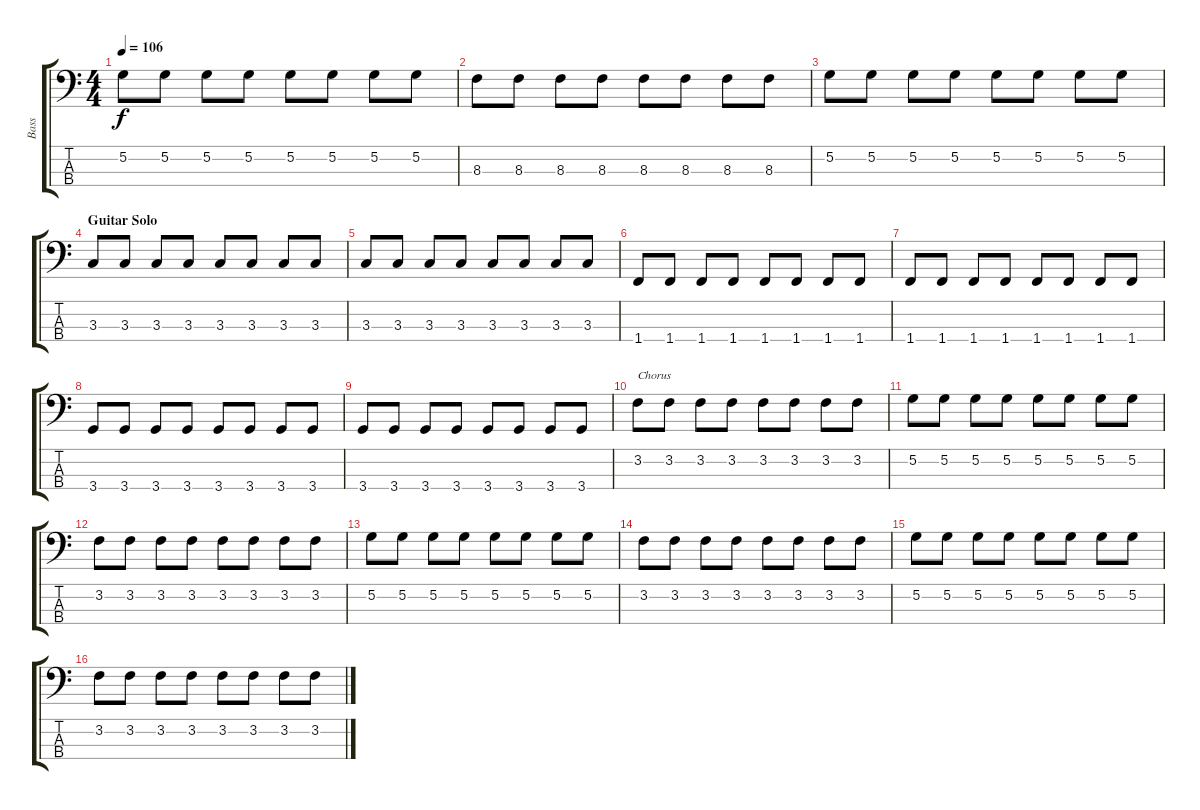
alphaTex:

\track ("Bass" "Bass") {instrument electricbassfinger}
\staff {score tabs}
\tuning (G2 D2 A1 E1) {hide}
\ts (4 4)
\tempo 106
\clef f4
\ks c
5.2.8{dy f} 5.2.8 5.2.8 5.2.8 5.2.8 5.2.8 5.2.8 5.2.8 |
8.3.8 8.3.8 8.3.8 8.3.8 8.3.8 8.3.8 8.3.8 8.3.8 |
5.2.8 5.2.8 5.2.8 5.2.8 5.2.8 5.2.8 5.2.8 5.2.8 |
\section ("" "Guitar Solo")
3.3.8 3.3.8 3.3.8 3.3.8 3.3.8 3.3.8 3.3.8 3.3.8 |
3.3.8 3.3.8 3.3.8 3.3.8 3.3.8 3.3.8 3.3.8 3.3.8 |
1.4.8 1.4.8 1.4.8 1.4.8 1.4.8 1.4.8 1.4.8 1.4.8 |
1.4.8 1.4.8 1.4.8 1.4.8 1.4.8 1.4.8 1.4.8 1.4.8 |
3.4.8 3.4.8 3.4.8 3.4.8 3.4.8 3.4.8 3.4.8 3.4.8 |
3.4.8 3.4.8 3.4.8 3.4.8 3.4.8 3.4.8 3.4.8 3.4.8 |
3.2.8{txt "Chorus"} 3.2.8 3.2.8 3.2.8 3.2.8 3.2.8 3.2.8 3.2.8 |
5.2.8 5.2.8 5.2.8 5.2.8 5.2.8 5.2.8 5.2.8 5.2.8 |
3.2.8 3.2.8 3.2.8 3.2.8 3.2.8 3.2.8 3.2.8 3.2.8 |
5.2.8 5.2.8 5.2.8 5.2.8 5.2.8 5.2.8 5.2.8 5.2.8 |
3.2.8 3.2.8 3.2.8 3.2.8 3.2.8 3.2.8 3.2.8 3.2.8 |
5.2.8 5.2.8 5.2.8 5.2.8 5.2.8 5.2.8 5.2.8 5.2.8 |
3.2.8 3.2.8 3.2.8 3.2.8 3.2.8 3.2.8 3.2.8 3.2.8
